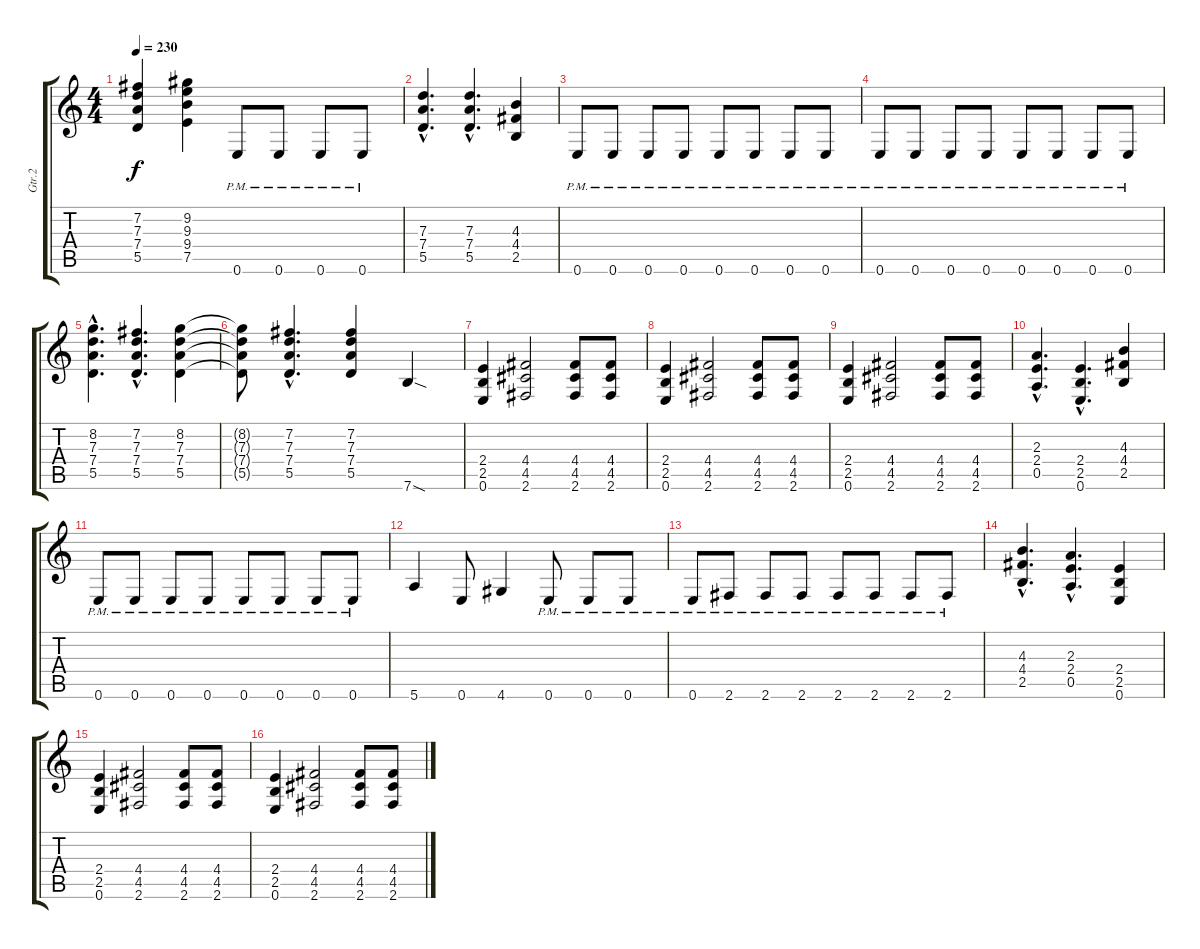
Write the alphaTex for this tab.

\track ("Gtr.2" "Gtr.2") {instrument distortionguitar}
\staff {score tabs}
\tuning (E4 B3 G3 D3 A2 E2) {hide}
\ts (4 4)
\tempo 230
\clef g2
\ks c
(7.2 7.3 7.4 5.5).4{dy f} (9.2 9.3 9.4 7.5).4 0.6{pm}.8 0.6{pm}.8 0.6{pm}.8 0.6{pm}.8 |
(7.3{hac} 7.4{hac} 5.5{hac}).4{d} (7.3{hac} 7.4{hac} 5.5{hac}).4{d} (4.3 4.4 2.5).4 |
0.6{pm}.8 0.6{pm}.8 0.6{pm}.8 0.6{pm}.8 0.6{pm}.8 0.6{pm}.8 0.6{pm}.8 0.6{pm}.8 |
0.6{pm}.8 0.6{pm}.8 0.6{pm}.8 0.6{pm}.8 0.6{pm}.8 0.6{pm}.8 0.6{pm}.8 0.6{pm}.8 |
(8.2{hac} 7.3{hac} 7.4{hac} 5.5{hac}).4{d} (7.2{hac} 7.3{hac} 7.4{hac} 5.5{hac}).4{d} (8.2 7.3 7.4 5.5).4 |
(8.2{t} 7.3{t} 7.4{t} 5.5{t}).8 (7.2{hac} 7.3{hac} 7.4{hac} 5.5{hac}).4{d} (7.2 7.3 7.4 5.5).4 7.6{sod}.4 |
(2.4 2.5 0.6).4 (4.4 4.5 2.6).2 (4.4 4.5 2.6).8 (4.4 4.5 2.6).8 |
(2.4 2.5 0.6).4 (4.4 4.5 2.6).2 (4.4 4.5 2.6).8 (4.4 4.5 2.6).8 |
(2.4 2.5 0.6).4 (4.4 4.5 2.6).2 (4.4 4.5 2.6).8 (4.4 4.5 2.6).8 |
(2.3{hac} 2.4{hac} 0.5{hac}).4{d} (2.4{hac} 2.5{hac} 0.6{hac}).4{d} (4.3 4.4 2.5).4 |
0.6{pm}.8 0.6{pm}.8 0.6{pm}.8 0.6{pm}.8 0.6{pm}.8 0.6{pm}.8 0.6{pm}.8 0.6{pm}.8 |
5.6.4 0.6.8 4.6.4 0.6{pm}.8 0.6{pm}.8 0.6{pm}.8 |
0.6{pm}.8 2.6{pm}.8 2.6{pm}.8 2.6{pm}.8 2.6{pm}.8 2.6{pm}.8 2.6{pm}.8 2.6{pm}.8 |
(4.3{hac} 4.4{hac} 2.5{hac}).4{d} (2.3{hac} 2.4{hac} 0.5{hac}).4{d} (2.4 2.5 0.6).4 |
(2.4 2.5 0.6).4 (4.4 4.5 2.6).2 (4.4 4.5 2.6).8 (4.4 4.5 2.6).8 |
(2.4 2.5 0.6).4 (4.4 4.5 2.6).2 (4.4 4.5 2.6).8 (4.4 4.5 2.6).8
